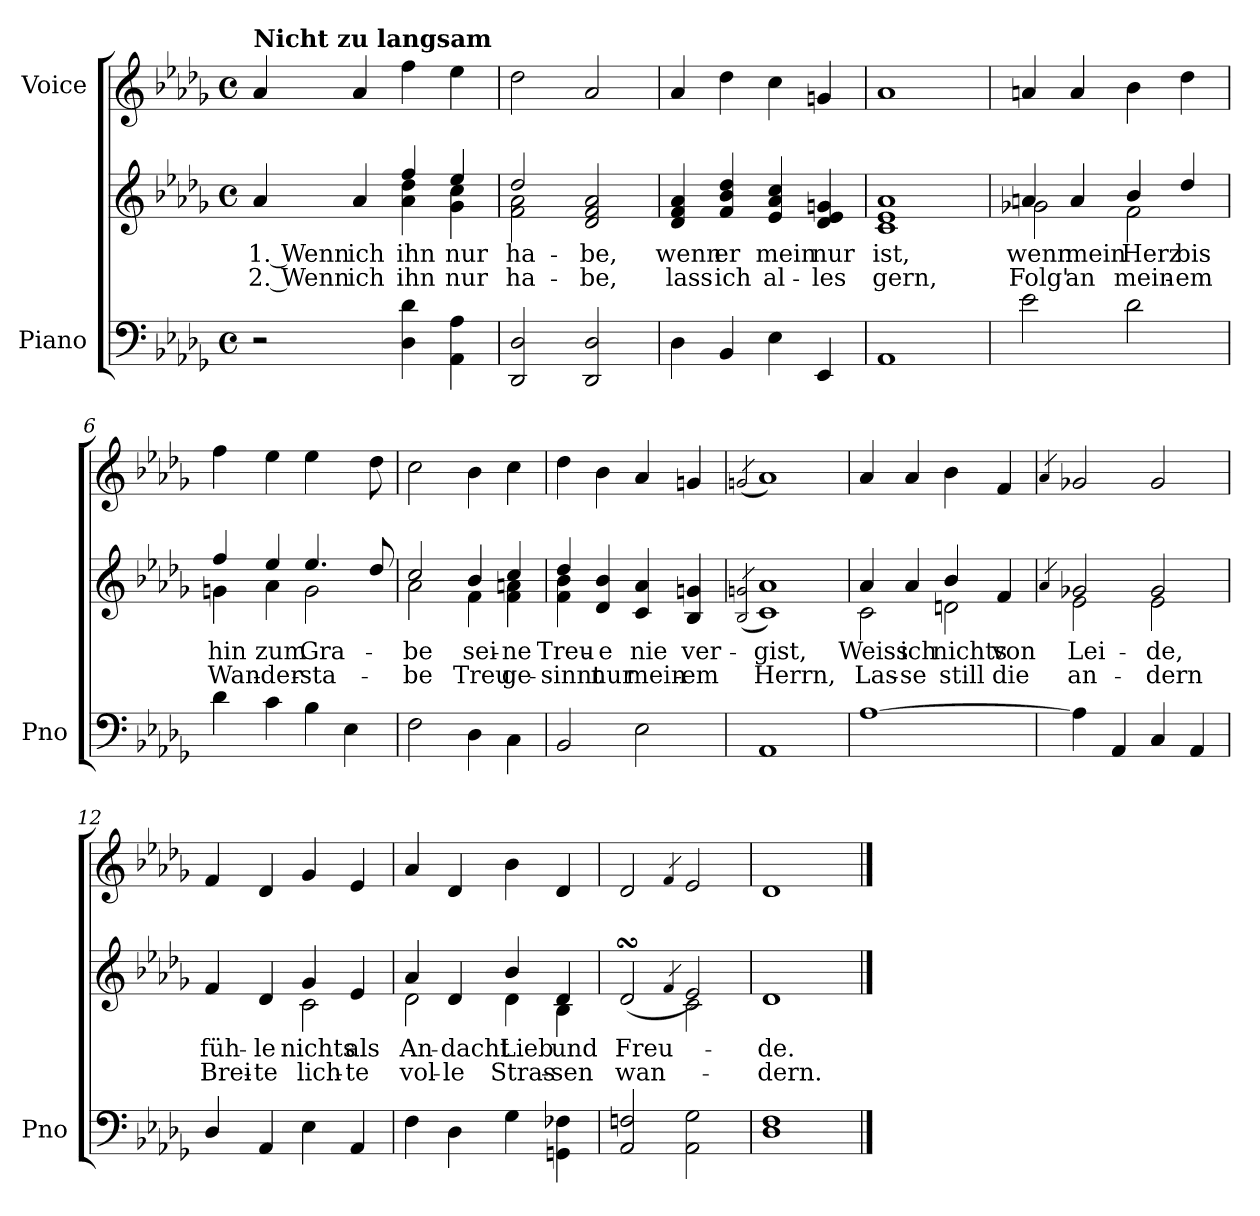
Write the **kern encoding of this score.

**kern	**kern	**text	**text	**kern
*part2	*part2	*part2	*part2	*part1
*staff3	*staff2	*staff2	*staff2	*staff1
*I"Piano	*	*	*	*I"Voice
*I'Pno	*	*	*	*
*	*	*	*	*stria5
*clefF4	*clefG2	*	*	*clefG2
*k[b-e-a-d-g-]	*k[b-e-a-d-g-]	*	*	*k[b-e-a-d-g-]
*M4/4	*M4/4	*	*	*M4/4
*met(c)	*met(c)	*	*	*met(c)
=1	=1	=1	=1	=1
*	*^	*	*	*
!	!	!	!	!	!LO:TX:a:B:t=Nicht zu langsam
2r	4a-/	2ryy	1. Wenn	2. Wenn	4a-
.	4a-/	.	ich	ich	4a-
4D-\ 4d-\	4ff/	4a-\ 4dd-\	ihn	ihn	4ff
4AA-\ 4A-\	4ee-/	4g-\ 4cc\	nur	nur	4ee-
=2	=2	=2	=2	=2	=2
2DD-/ 2D-/	2dd-/	2f\ 2a-\	ha-	ha-	2dd-
2DD-/ 2D-/	2d-/ 2f/ 2a-/	2ryy	-be,	-be,	2a-
*	*v	*v	*	*	*
=3	=3	=3	=3	=3
4D-\	4d-/ 4f/ 4a-/	wenn	lass	4a-
4BB-/	4f/ 4b-/ 4dd-/	er	ich	4dd-
4E-\	4e-/ 4a-/ 4cc/	mein	al-	4cc
4EE-/	4d-/ 4e-/ 4gn/	nur	-les	4gn
=4	=4	=4	=4	=4
1AA-	1c 1e- 1a-	ist,	gern,	1a-
=5	=5	=5	=5	=5
*	*^	*	*	*
2e-\	4an/	2g-X\	wenn	Folg'	4an
.	4a/	.	mein	an	4a
2d-\	4b-/	2f\	Herz	mein-	4b-
.	4dd-/	.	bis	-em	4dd-
=6	=6	=6	=6	=6	=6
4d-\	4ff/	4gn\	hin	Wan-	4ff
4c\	4ee-/	4a-\	zum	-der-	4ee-
!	!	!	!	!	!LO:N:vis=4
4B-\	4.ee-/	2g\	Gra-	-sta-	4.ee-
4E-\	.	.	.	.	.
.	8dd-/	.	.	.	8dd-
=7	=7	=7	=7	=7	=7
2F\	2cc/	2a-\	-be	-be	2cc
4D-\	4b-/	4f\	sei-	Treu	4b-
4C\	4cc/	4f\ 4an\	-ne	ge-	4cc
=8	=8	=8	=8	=8	=8
2BB-/	4dd-/	4f\ 4b-\	Treu-	-sinnt	4dd-
.	4d-/ 4b-/	4ryy	-e	nur	4b-
2E-\	4c/ 4a-/	2ryy	nie	mein-	4a-
.	4B-/ 4gn/	.	ver-	-em	4gn
*	*v	*v	*	*	*
=9	=9	=9	=9	=9
!	!	!	!	!LO:N:head=open
.	(2qB-/ 2qgn/	.	.	(4qgn
1AA-	1c 1a-)	-gist,	Herrn,	1a-)
=10	=10	=10	=10	=10
*	*^	*	*	*
[1A-	4a-/	2c\	Weiss	Las-	4a-
.	4a-/	.	ich	-se	4a-
.	4b-/	2dn\	nichts	still	4b-
.	4f/	.	von	die	4f
=11	=11	=11	=11	=11	=11
.	4qa-/	.	.	.	4qa-
4A-\]	2g-X/	2e-\	Lei-	an-	2g-X
4AA-/	.	.	.	.	.
4C/	2g-/	2e-\	-de,	-dern	2g-
4AA-/	.	.	.	.	.
=12	=12	=12	=12	=12	=12
4D-/	4f/	2ryy	füh-	Brei-	4f
4AA-/	4d-/	.	le	-te	4d-
4E-\	4g-/	2c\	nichts	lich-	4g-
4AA-/	4e-/	.	als	-te	4e-
=13	=13	=13	=13	=13	=13
4F\	4a-/	2d-\	An-	vol-	4a-
4D-\	4d-/	.	-dacht	-le	4d-
4G-\	4b-/	4d-\	Lieb	Stras-	4b-
4GGn\ 4F-X\	4d-/	4B-\	und	-sen	4d-
=14	=14	=14	=14	=14	=14
2AA-/ 2Fn/	(2d-sSSs/	2ryy	Freu-	wan-	2d-
.	4qf/	.	.	.	4qf
2AA-\ 2G-\	2e-/)	2c\	.	.	2e-
*	*v	*v	*	*	*
=15	=15	=15	=15	=15
1D- 1F	1d-	-de.	-dern.	1d-
==	==	==	==	==
*-	*-	*-	*-	*-
